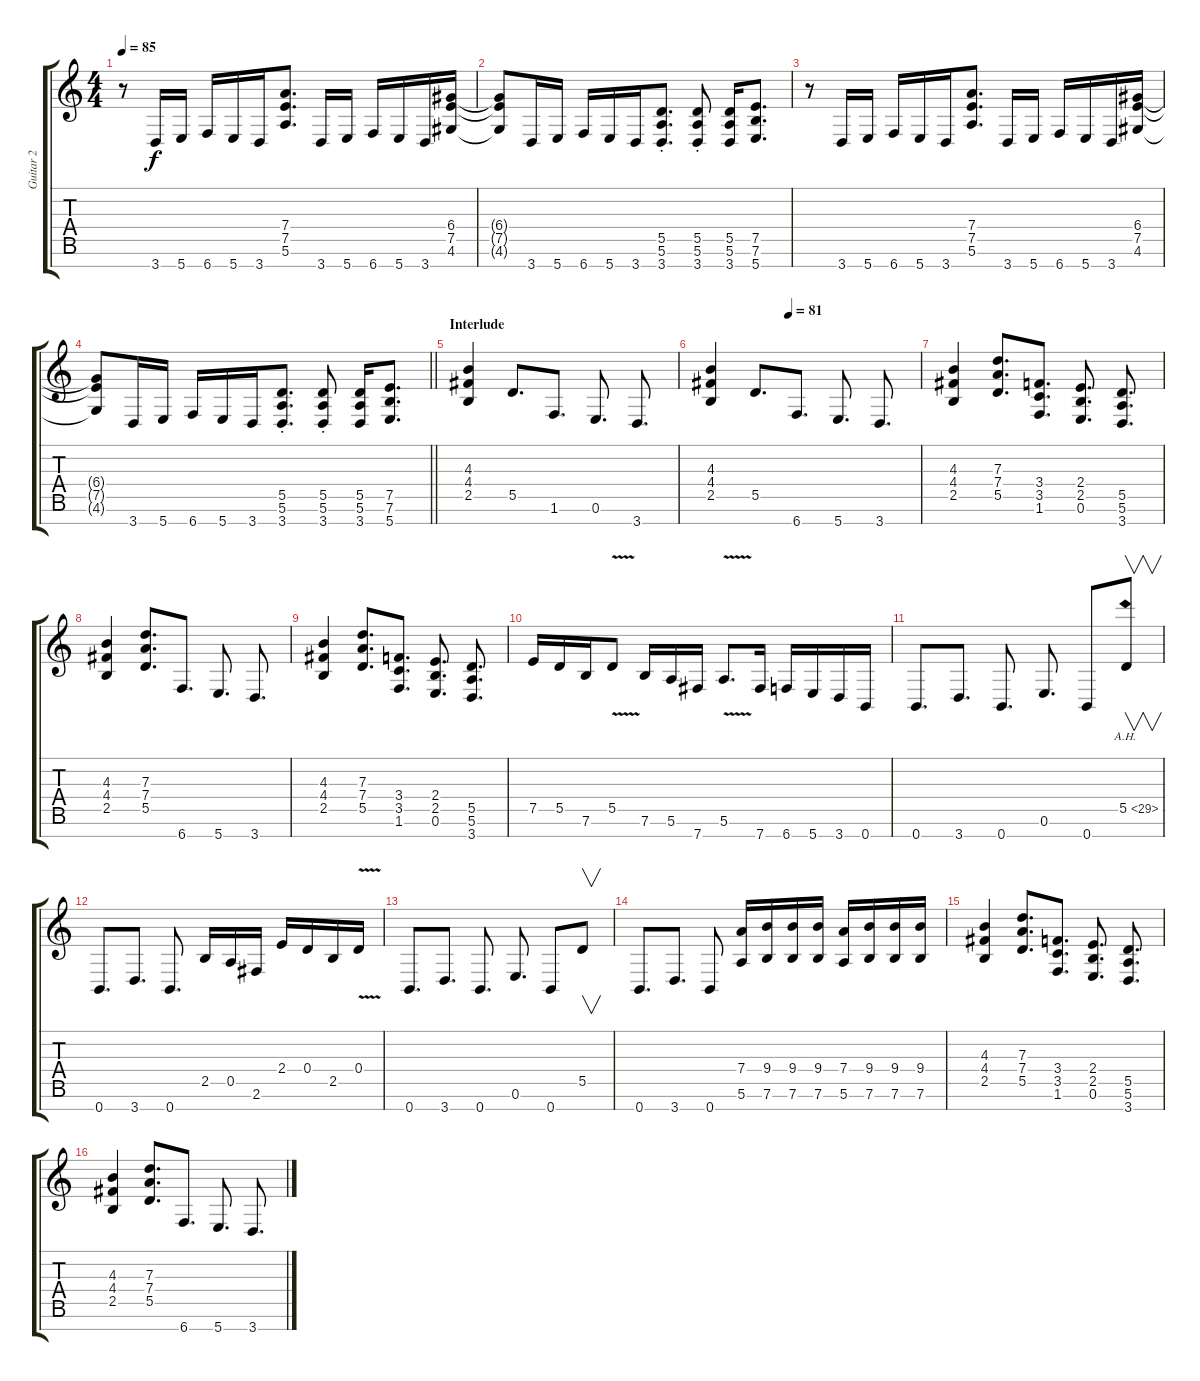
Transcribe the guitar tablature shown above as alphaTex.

\track ("Guitar 2" "Guitar 2") {instrument overdrivenguitar}
\staff {score tabs}
\tuning (E4 B3 G3 D3 A2 E2 B1) {hide}
\ts (4 4)
\tempo 85
\clef g2
\ks c
r.8{dy f volume 14} 3.7.16 5.7.16 6.7.16 5.7.16 3.7.16 (7.4 7.5 5.6).8{d} 3.7.16 5.7.16 6.7.16 5.7.16 3.7.16 (6.4 7.5 4.6).16 |
(6.4{t} 7.5{t} 4.6{t}).8 3.7.16 5.7.16 6.7.16 5.7.16 3.7.16 (5.5{st} 5.6{st} 3.7{st}).8{d} (5.5{st} 5.6{st} 3.7{st}).8 (5.5 5.6 3.7).16 (7.5 7.6 5.7).8{d} |
r.8 3.7.16 5.7.16 6.7.16 5.7.16 3.7.16 (7.4 7.5 5.6).8{d} 3.7.16 5.7.16 6.7.16 5.7.16 3.7.16 (6.4 7.5 4.6).16 |
\barLineRight lightlight
(6.4{t} 7.5{t} 4.6{t}).8 3.7.16 5.7.16 6.7.16 5.7.16 3.7.16 (5.5{st} 5.6{st} 3.7{st}).8{d} (5.5{st} 5.6{st} 3.7{st}).8 (5.5 5.6 3.7).16 (7.5 7.6 5.7).8{d} |
\section ("" "Interlude")
(4.3 4.4 2.5).4{volume 12} 5.5.8{d} 1.6.8{d} 0.6.8{d} 3.7.8{d} |
\tempo (81 0.375)
(4.3 4.4 2.5).4 5.5.8{d} 6.7.8{d} 5.7.8{d} 3.7.8{d} |
(4.3 4.4 2.5).4{volume 11} (7.3 7.4 5.5).8{d} (3.4 3.5 1.6).8{d} (2.4 2.5 0.6).8{d} (5.5 5.6 3.7).8{d} |
(4.3 4.4 2.5).4 (7.3 7.4 5.5).8{d} 6.7.8{d} 5.7.8{d} 3.7.8{d} |
(4.3 4.4 2.5).4 (7.3 7.4 5.5).8{d} (3.4 3.5 1.6).8{d} (2.4 2.5 0.6).8{d} (5.5 5.6 3.7).8{d} |
7.5.16{volume 12} 5.5.16 7.6.16 5.5{v}.8 7.6.16 5.6.16 7.7.16 5.6{v}.8{d} 7.7.16 6.7.16 5.7.16 3.7.16 0.7.16 |
0.7.8{d} 3.7.8{d} 0.7.8{d} 0.6.8{d} 0.7.8 5.5{ah 24}.8{v} |
0.7.8{d} 3.7.8{d} 0.7.8{d} 2.5.16 0.5.16 2.6.16 2.4.16 0.4.16 2.5.16 0.4{v}.16 |
0.7.8{d} 3.7.8{d} 0.7.8{d} 0.6.8{d} 0.7.8 5.5.8{v} |
0.7.8{d} 3.7.8{d} 0.7.8 (7.4 5.6).16 (9.4 7.6).16 (9.4 7.6).16 (9.4 7.6).16 (7.4 5.6).16 (9.4 7.6).16 (9.4 7.6).16 (9.4 7.6).16 |
(4.3 4.4 2.5).4{volume 14} (7.3 7.4 5.5).8{d} (3.4 3.5 1.6).8{d} (2.4 2.5 0.6).8{d} (5.5 5.6 3.7).8{d} |
(4.3 4.4 2.5).4 (7.3 7.4 5.5).8{d} 6.7.8{d} 5.7.8{d} 3.7.8{d}
